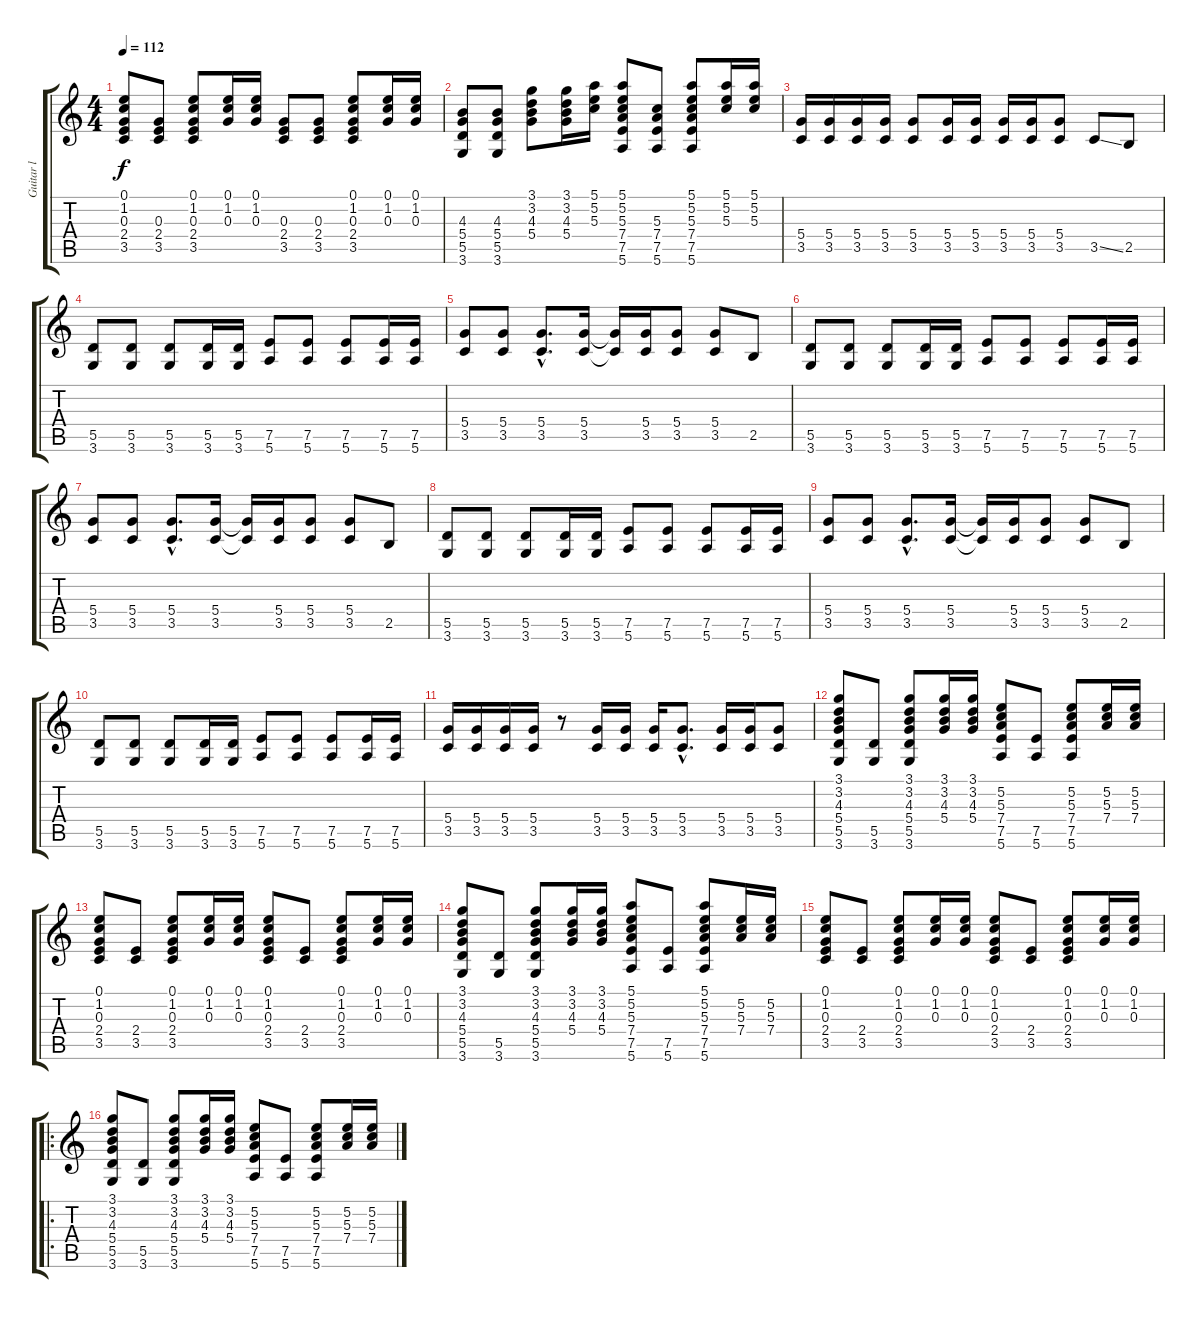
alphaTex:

\track ("Guitar l" "Guitar l") {instrument distortionguitar}
\staff {score tabs}
\tuning (E4 B3 G3 D3 A2 E2) {hide}
\ts (4 4)
\tempo 112
\clef g2
\ks c
(0.1 1.2 0.3 2.4 3.5).8{dy f volume 6 instrument electricguitarclean} (0.3 2.4 3.5).8 (0.1 1.2 0.3 2.4 3.5).8 (0.1 1.2 0.3).16 (0.1 1.2 0.3).16 (0.3 2.4 3.5).8 (0.3 2.4 3.5).8 (0.1 1.2 0.3 2.4 3.5).8 (0.1 1.2 0.3).16 (0.1 1.2 0.3).16 |
(4.3 5.4 5.5 3.6).8 (4.3 5.4 5.5 3.6).8 (3.1 3.2 4.3 5.4).8 (3.1 3.2 4.3 5.4).16 (5.1 5.2 5.3).16 (5.1 5.2 5.3 7.4 7.5 5.6).8 (5.3 7.4 7.5 5.6).8 (5.1 5.2 5.3 7.4 7.5 5.6).8 (5.1 5.2 5.3).16 (5.1 5.2 5.3).16 |
(5.4 3.5).16{instrument distortionguitar} (5.4 3.5).16 (5.4 3.5).16 (5.4 3.5).16 (5.4 3.5).8 (5.4 3.5).16 (5.4 3.5).16 (5.4 3.5).16 (5.4 3.5).16 (5.4 3.5).8 3.5{ss}.8 2.5.8 |
(5.5 3.6).8 (5.5 3.6).8 (5.5 3.6).8 (5.5 3.6).16 (5.5 3.6).16 (7.5 5.6).8 (7.5 5.6).8 (7.5 5.6).8 (7.5 5.6).16 (7.5 5.6).16 |
(5.4 3.5).8 (5.4 3.5).8 (5.4{hac} 3.5{hac}).8{d} (5.4 3.5).16 (5.4{t} 3.5{t}).16 (5.4 3.5).16 (5.4 3.5).8 (5.4 3.5).8 2.5.8 |
(5.5 3.6).8 (5.5 3.6).8 (5.5 3.6).8 (5.5 3.6).16 (5.5 3.6).16 (7.5 5.6).8 (7.5 5.6).8 (7.5 5.6).8 (7.5 5.6).16 (7.5 5.6).16 |
(5.4 3.5).8 (5.4 3.5).8 (5.4{hac} 3.5{hac}).8{d} (5.4 3.5).16 (5.4{t} 3.5{t}).16 (5.4 3.5).16 (5.4 3.5).8 (5.4 3.5).8 2.5.8 |
(5.5 3.6).8 (5.5 3.6).8 (5.5 3.6).8 (5.5 3.6).16 (5.5 3.6).16 (7.5 5.6).8 (7.5 5.6).8 (7.5 5.6).8 (7.5 5.6).16 (7.5 5.6).16 |
(5.4 3.5).8 (5.4 3.5).8 (5.4{hac} 3.5{hac}).8{d} (5.4 3.5).16 (5.4{t} 3.5{t}).16 (5.4 3.5).16 (5.4 3.5).8 (5.4 3.5).8 2.5.8 |
(5.5 3.6).8 (5.5 3.6).8 (5.5 3.6).8 (5.5 3.6).16 (5.5 3.6).16 (7.5 5.6).8 (7.5 5.6).8 (7.5 5.6).8 (7.5 5.6).16 (7.5 5.6).16 |
(5.4 3.5).16 (5.4 3.5).16 (5.4 3.5).16 (5.4 3.5).16 r.8 (5.4 3.5).16 (5.4 3.5).16 (5.4 3.5).16 (5.4{hac} 3.5{hac}).8{d} (5.4 3.5).16 (5.4 3.5).16 (5.4 3.5).8 |
(3.1 3.2 4.3 5.4 5.5 3.6).8{volume 6 instrument electricguitarclean} (5.5 3.6).8 (3.1 3.2 4.3 5.4 5.5 3.6).8 (3.1 3.2 4.3 5.4).16 (3.1 3.2 4.3 5.4).16 (5.2 5.3 7.4 7.5 5.6).8 (7.5 5.6).8 (5.2 5.3 7.4 7.5 5.6).8 (5.2 5.3 7.4).16 (5.2 5.3 7.4).16 |
(0.1 1.2 0.3 2.4 3.5).8 (2.4 3.5).8 (0.1 1.2 0.3 2.4 3.5).8 (0.1 1.2 0.3).16 (0.1 1.2 0.3).16 (0.1 1.2 0.3 2.4 3.5).8 (2.4 3.5).8 (0.1 1.2 0.3 2.4 3.5).8 (0.1 1.2 0.3).16 (0.1 1.2 0.3).16 |
(3.1 3.2 4.3 5.4 5.5 3.6).8 (5.5 3.6).8 (3.1 3.2 4.3 5.4 5.5 3.6).8 (3.1 3.2 4.3 5.4).16 (3.1 3.2 4.3 5.4).16 (5.1 5.2 5.3 7.4 7.5 5.6).8 (7.5 5.6).8 (5.1 5.2 5.3 7.4 7.5 5.6).8 (5.2 5.3 7.4).16 (5.2 5.3 7.4).16 |
(0.1 1.2 0.3 2.4 3.5).8 (2.4 3.5).8 (0.1 1.2 0.3 2.4 3.5).8 (0.1 1.2 0.3).16 (0.1 1.2 0.3).16 (0.1 1.2 0.3 2.4 3.5).8 (2.4 3.5).8 (0.1 1.2 0.3 2.4 3.5).8 (0.1 1.2 0.3).16 (0.1 1.2 0.3).16 |
\ro
(3.1 3.2 4.3 5.4 5.5 3.6).8{volume 6 instrument electricguitarclean} (5.5 3.6).8 (3.1 3.2 4.3 5.4 5.5 3.6).8 (3.1 3.2 4.3 5.4).16 (3.1 3.2 4.3 5.4).16 (5.2 5.3 7.4 7.5 5.6).8 (7.5 5.6).8 (5.2 5.3 7.4 7.5 5.6).8 (5.2 5.3 7.4).16 (5.2 5.3 7.4).16
